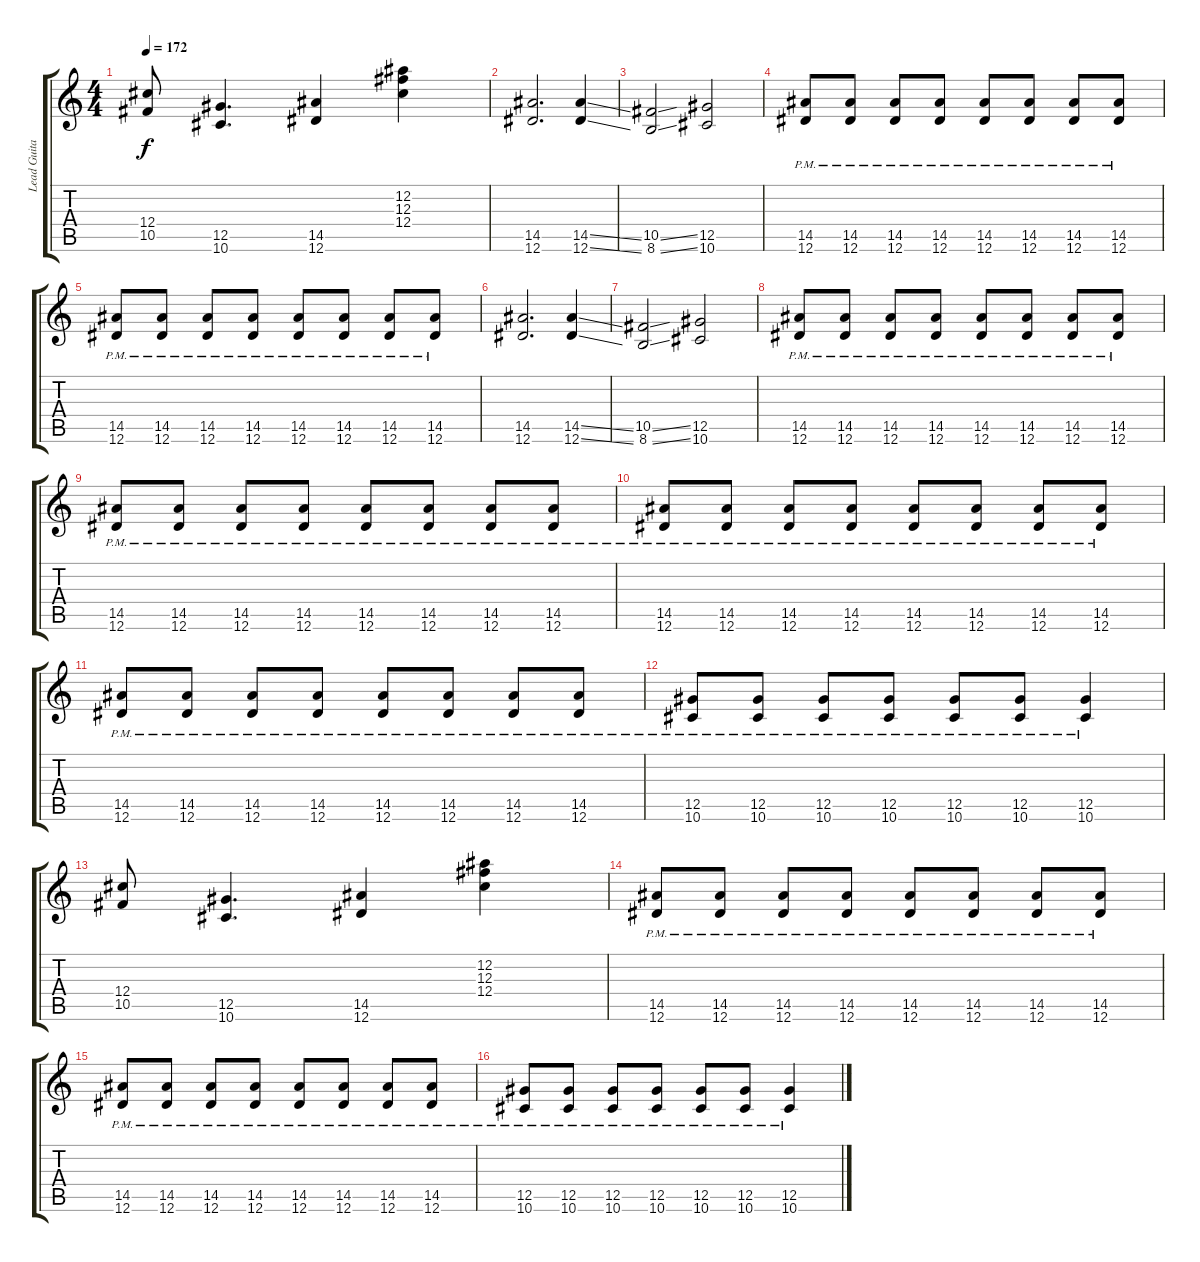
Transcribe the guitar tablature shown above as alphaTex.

\track ("Lead Guitar" "Lead Guita") {instrument distortionguitar}
\staff {score tabs}
\tuning (Eb4 Bb3 Gb3 Db3 Ab2 Eb2) {hide}
\ts (4 4)
\tempo 172
\clef g2
\ks c
(12.4 10.5).8{dy f} (12.5 10.6).4{d} (14.5 12.6).4 (12.2 12.3 12.4).4 |
(14.5 12.6).2{d} (14.5{ss} 12.6{ss}).4 |
(10.5{ss} 8.6{ss}).2 (12.5 10.6).2 |
(14.5{pm} 12.6{pm}).8 (14.5{pm} 12.6{pm}).8 (14.5{pm} 12.6{pm}).8 (14.5{pm} 12.6{pm}).8 (14.5{pm} 12.6{pm}).8 (14.5{pm} 12.6{pm}).8 (14.5{pm} 12.6{pm}).8 (14.5{pm} 12.6{pm}).8 |
(14.5{pm} 12.6{pm}).8 (14.5{pm} 12.6{pm}).8 (14.5{pm} 12.6{pm}).8 (14.5{pm} 12.6{pm}).8 (14.5{pm} 12.6{pm}).8 (14.5{pm} 12.6{pm}).8 (14.5{pm} 12.6{pm}).8 (14.5{pm} 12.6{pm}).8 |
(14.5 12.6).2{d} (14.5{ss} 12.6{ss}).4 |
(10.5{ss} 8.6{ss}).2 (12.5 10.6).2 |
(14.5{pm} 12.6{pm}).8 (14.5{pm} 12.6{pm}).8 (14.5{pm} 12.6{pm}).8 (14.5{pm} 12.6{pm}).8 (14.5{pm} 12.6{pm}).8 (14.5{pm} 12.6{pm}).8 (14.5{pm} 12.6{pm}).8 (14.5{pm} 12.6{pm}).8 |
(14.5{pm} 12.6{pm}).8 (14.5{pm} 12.6{pm}).8 (14.5{pm} 12.6{pm}).8 (14.5{pm} 12.6{pm}).8 (14.5{pm} 12.6{pm}).8 (14.5{pm} 12.6{pm}).8 (14.5{pm} 12.6{pm}).8 (14.5{pm} 12.6{pm}).8 |
(14.5{pm} 12.6{pm}).8 (14.5{pm} 12.6{pm}).8 (14.5{pm} 12.6{pm}).8 (14.5{pm} 12.6{pm}).8 (14.5{pm} 12.6{pm}).8 (14.5{pm} 12.6{pm}).8 (14.5{pm} 12.6{pm}).8 (14.5{pm} 12.6{pm}).8 |
(14.5{pm} 12.6{pm}).8 (14.5{pm} 12.6{pm}).8 (14.5{pm} 12.6{pm}).8 (14.5{pm} 12.6{pm}).8 (14.5{pm} 12.6{pm}).8 (14.5{pm} 12.6{pm}).8 (14.5{pm} 12.6{pm}).8 (14.5{pm} 12.6{pm}).8 |
(12.5{pm} 10.6{pm}).8 (12.5{pm} 10.6{pm}).8 (12.5{pm} 10.6{pm}).8 (12.5{pm} 10.6{pm}).8 (12.5{pm} 10.6{pm}).8 (12.5{pm} 10.6{pm}).8 (12.5{pm} 10.6{pm}).4 |
(12.4 10.5).8 (12.5 10.6).4{d} (14.5 12.6).4 (12.2 12.3 12.4).4 |
(14.5{pm} 12.6{pm}).8 (14.5{pm} 12.6{pm}).8 (14.5{pm} 12.6{pm}).8 (14.5{pm} 12.6{pm}).8 (14.5{pm} 12.6{pm}).8 (14.5{pm} 12.6{pm}).8 (14.5{pm} 12.6{pm}).8 (14.5{pm} 12.6{pm}).8 |
(14.5{pm} 12.6{pm}).8 (14.5{pm} 12.6{pm}).8 (14.5{pm} 12.6{pm}).8 (14.5{pm} 12.6{pm}).8 (14.5{pm} 12.6{pm}).8 (14.5{pm} 12.6{pm}).8 (14.5{pm} 12.6{pm}).8 (14.5{pm} 12.6{pm}).8 |
(12.5{pm} 10.6{pm}).8 (12.5{pm} 10.6{pm}).8 (12.5{pm} 10.6{pm}).8 (12.5{pm} 10.6{pm}).8 (12.5{pm} 10.6{pm}).8 (12.5{pm} 10.6{pm}).8 (12.5{pm} 10.6{pm}).4
